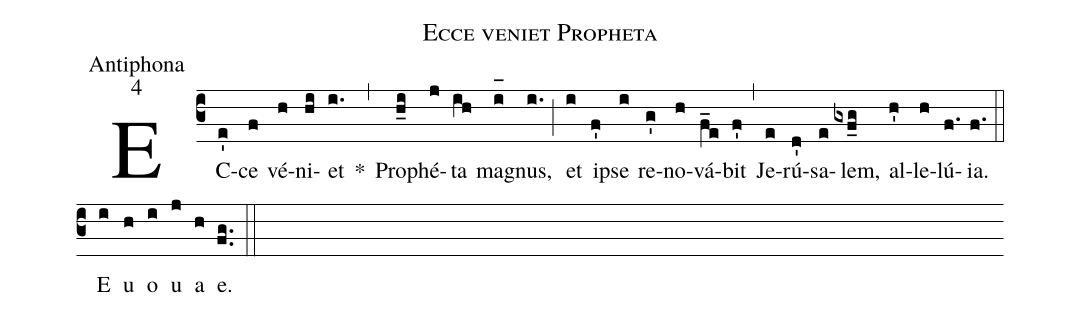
name:Ecce veniet Propheta;
office-part:Antiphona;
mode:4;
%%
(c3) EC(e')ce(f) vé(h)ni(hi)et(i.) *(,) Pro(h_i)phé(j)ta(ih) ma(i_[oh:h])gnus,(i.) (;) et(i) i(f')pse(i) re(g')no(h)vá(f_e)bit(f') (,) Je(e)rú(d')sa(e)lem,(gxf_g) al(h')le(h)lú(f.){ia}.(f.) (::) <eu>E(i) u(h) o(i) u(j) a(h) e.</eu>(fg..) (::)
